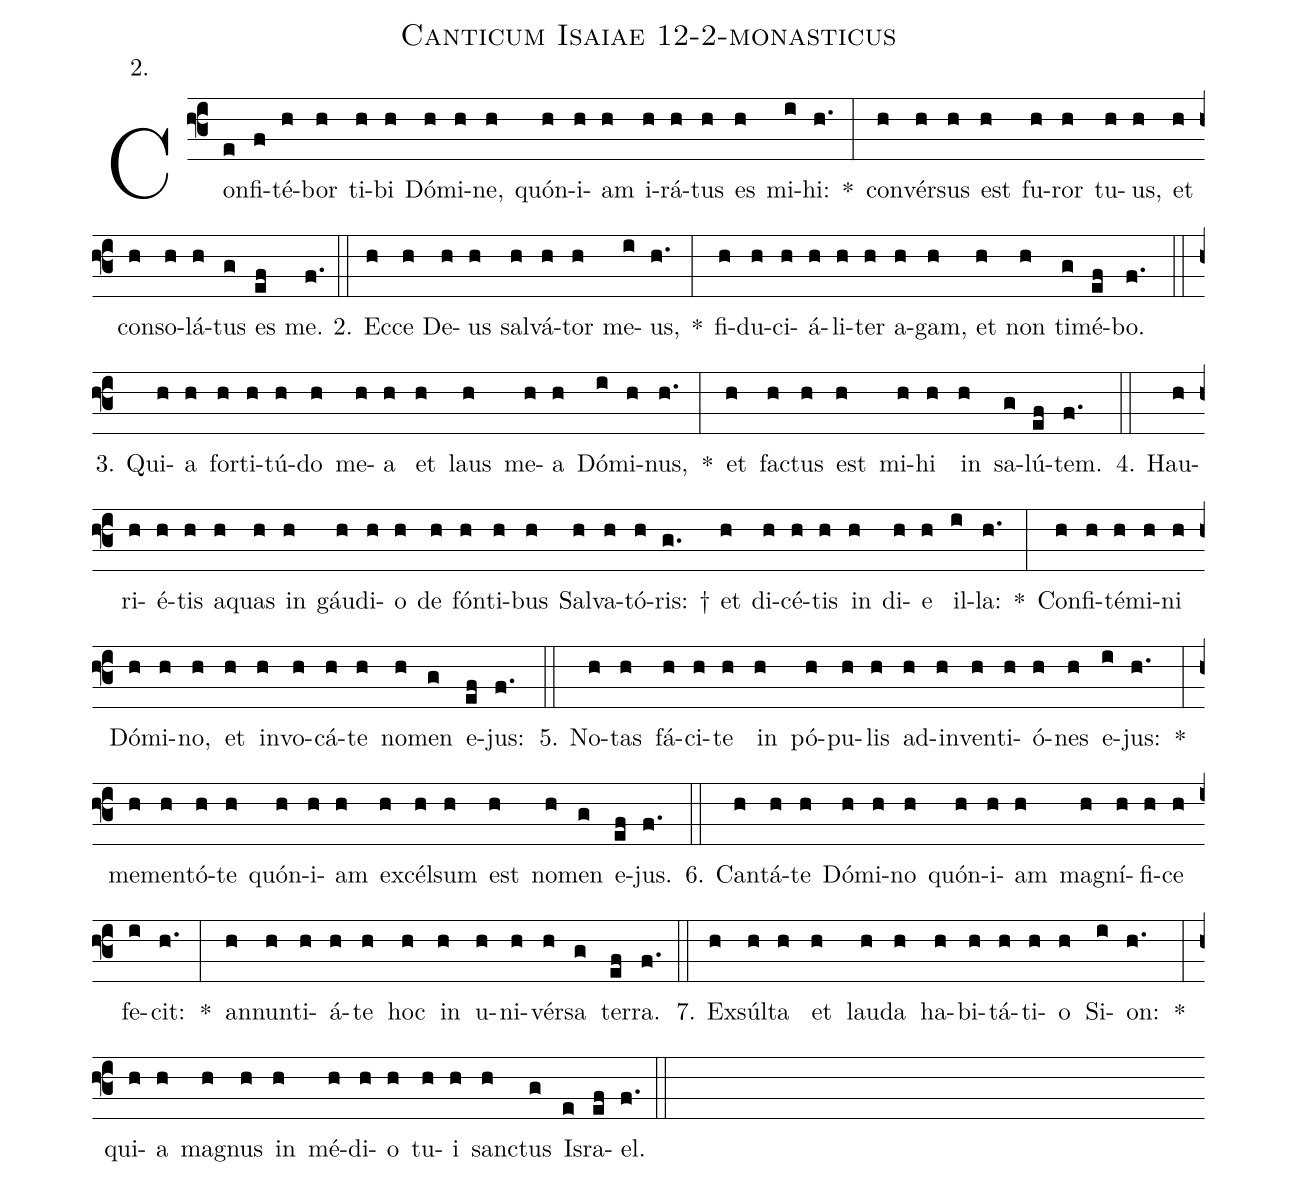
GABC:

name: Canticum Isaiae 12-2-monasticus;
annotation: 2.;
%%
(f3)Con(e)fi(f)té(h)bor(h) ti(h)bi(h) Dó(h)mi(h)ne,(h) quón(h)i(h)am(h) i(h)rá(h)tus(h) es(h) mi(i)hi:(h.) *(:) con(h)vér(h)sus(h) est(h) fu(h)ror(h) tu(h)us,(h) et(h) con(h)so(h)lá(h)tus(g) es(ef) me.(f.) (::)
2. Ec(h)ce(h) De(h)us(h) sal(h)vá(h)tor(h) me(i)us,(h.) *(:) fi(h)du(h)ci(h)á(h)li(h)ter(h) a(h)gam,(h) et(h) non(h) ti(g)mé(ef)bo.(f.) (::)
3. Qui(h)a(h) for(h)ti(h)tú(h)do(h) me(h)a(h) et(h) laus(h) me(h)a(h) Dó(i)mi(h)nus,(h.) *(:) et(h) fac(h)tus(h) est(h) mi(h)hi(h) in(h) sa(g)lú(ef)tem.(f.) (::)
4. Hau(h)ri(h)é(h)tis(h) a(h)quas(h) in(h) gáu(h)di(h)o(h) de(h) fón(h)ti(h)bus(h) Sal(h)va(h)tó(h)ris: †(g.) et(h) di(h)cé(h)tis(h) in(h) di(h)e(h) il(i)la:(h.) *(:) Con(h)fi(h)té(h)mi(h)ni(h) Dó(h)mi(h)no,(h) et(h) in(h)vo(h)cá(h)te(h) no(h)men(g) e(ef)jus:(f.) (::)
5. No(h)tas(h) fá(h)ci(h)te(h) in(h) pó(h)pu(h)lis(h) ad(h)in(h)ven(h)ti(h)ó(h)nes(h) e(i)jus:(h.) *(:) me(h)men(h)tó(h)te(h) quón(h)i(h)am(h) ex(h)cél(h)sum(h) est(h) no(h)men(g) e(ef)jus.(f.) (::)
6. Can(h)tá(h)te(h) Dó(h)mi(h)no(h) quón(h)i(h)am(h) ma(h)gní(h)fi(h)ce(h) fe(i)cit:(h.) *(:) an(h)nun(h)ti(h)á(h)te(h) hoc(h) in(h) u(h)ni(h)vér(h)sa(g) ter(ef)ra.(f.) (::)
7. Ex(h)súl(h)ta(h) et(h) lau(h)da(h) ha(h)bi(h)tá(h)ti(h)o(h) Si(i)on:(h.) *(:) qui(h)a(h) ma(h)gnus(h) in(h) mé(h)di(h)o(h) tu(h)i(h) sanc(h)tus(g) Is(e)ra(ef)el.(f.) (::)
